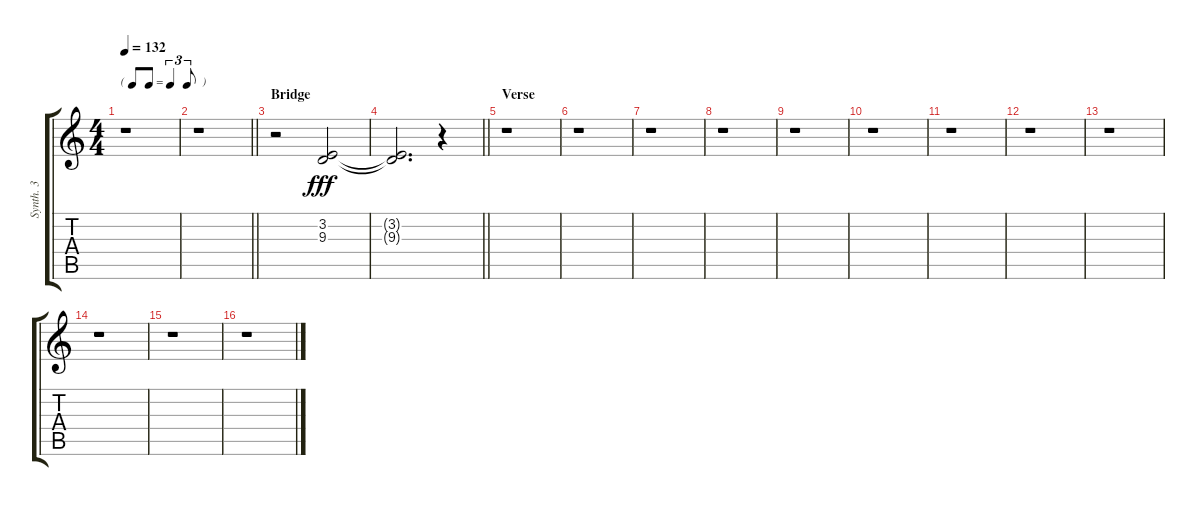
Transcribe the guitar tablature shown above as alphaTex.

\track ("Synth. 3" "Synth. 3") {instrument pad7halo}
\staff {score tabs}
\tuning (E4 B3 G3 D3 A2 E2) {hide}
\ts (4 4)
\tf triplet8th
\tempo 132
\clef g2
\ks c
r.1{dy mf} |
\barLineRight lightlight
r.1{volume 0} |
\section ("" "Bridge")
r.2 (3.2 9.3).2{dy fff volume 13 balance 0} |
\barLineRight lightlight
(3.2{t} 9.3{t}).2{d} r.4 |
\section ("" "Verse")
r.1 |
r.1 |
r.1 |
r.1 |
r.1 |
r.1 |
r.1 |
r.1 |
r.1 |
r.1 |
r.1 |
r.1{volume 0 balance 0}
